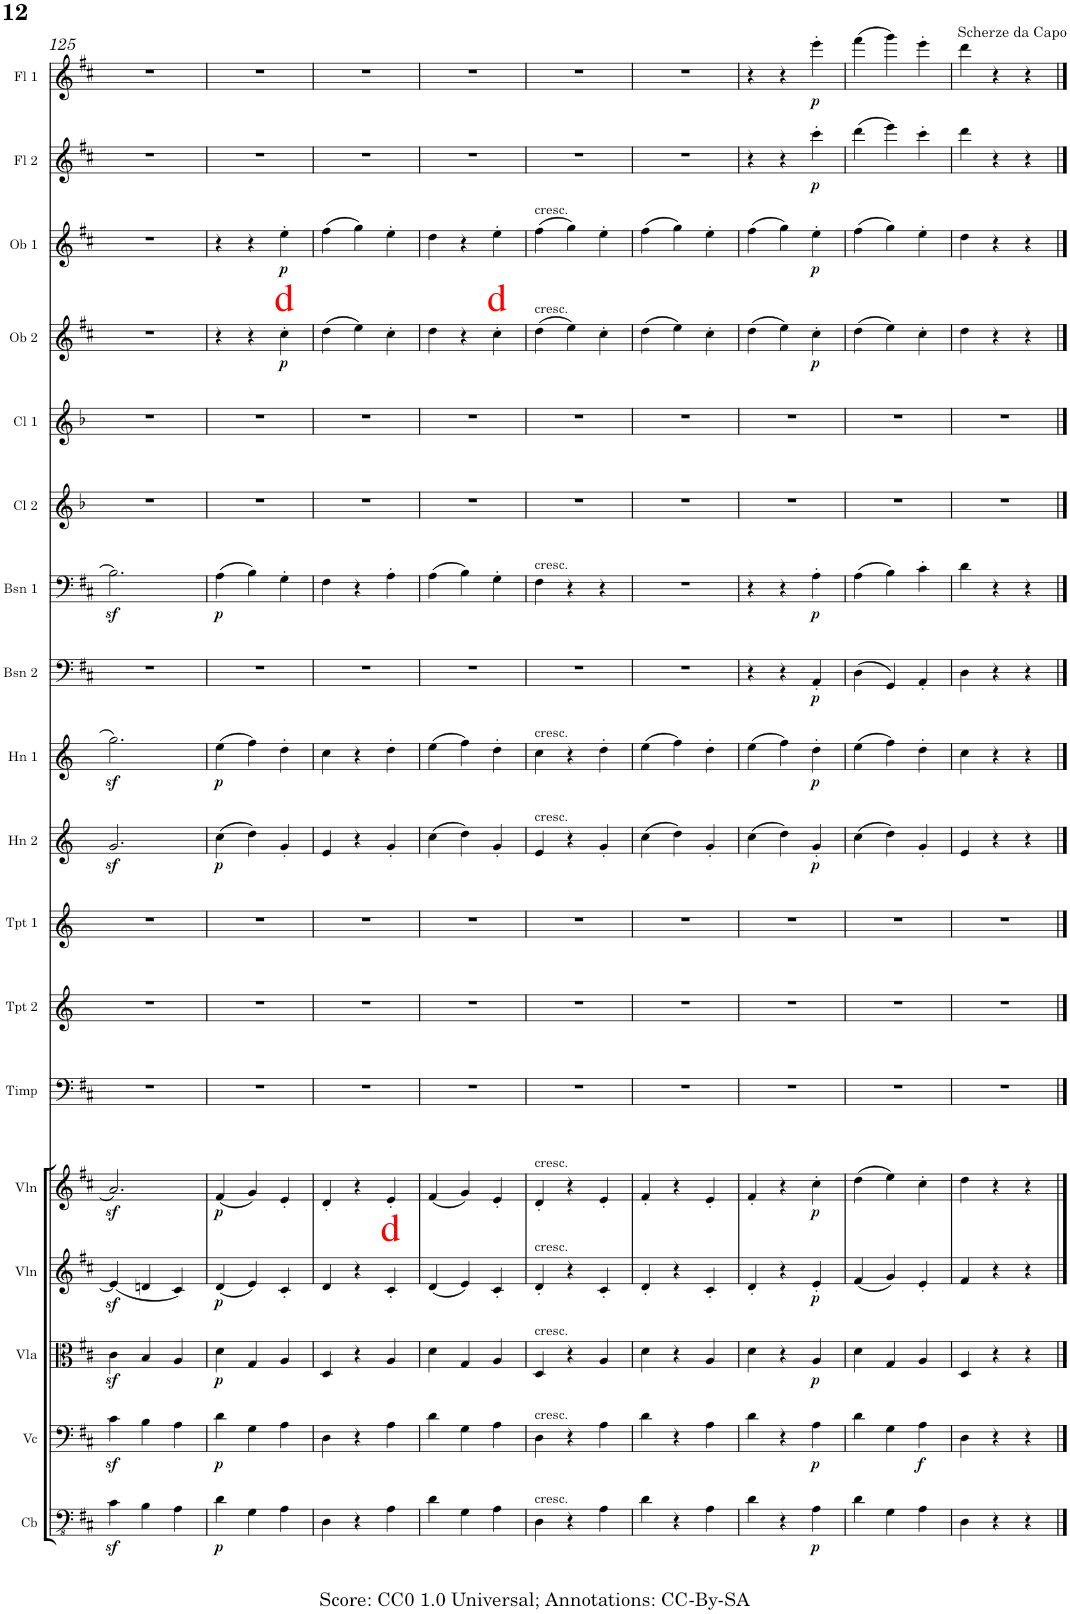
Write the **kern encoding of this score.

**kern	**dynam	**kern	**dynam	**kern	**dynam	**kern	**dynam	**kern	**text	**dynam	**kern	**kern	**kern	**kern	**dynam	**kern	**dynam	**kern	**dynam	**kern	**dynam	**kern	**kern	**kern	**dynam	**kern	**text	**dynam	**kern	**dynam	**kern	**dynam
*part18	*part18	*part17	*part17	*part16	*part16	*part15	*part15	*part14	*part14	*part14	*part13	*part12	*part11	*part10	*part10	*part9	*part9	*part8	*part8	*part7	*part7	*part6	*part5	*part4	*part4	*part3	*part3	*part3	*part2	*part2	*part1	*part1
*staff18	*staff18	*staff17	*staff17	*staff16	*staff16	*staff15	*staff15	*staff14	*staff14	*staff14	*staff13	*staff12	*staff11	*staff10	*staff10	*staff9	*staff9	*staff8	*staff8	*staff7	*staff7	*staff6	*staff5	*staff4	*staff4	*staff3	*staff3	*staff3	*staff2	*staff2	*staff1	*staff1
*I"Contrabass	*	*I"Violoncello	*	*I"Viola	*	*I"Violin	*	*I"Violin	*	*	*I"Timpani	*I"D Trumpet 2	*I"D Trumpet 1	*I"D Horn 2	*	*I"D Horn 1	*	*I"Bassoon 2	*	*I"Bassoon 1	*	*I"A Clarinet 2	*I"A Clarinet 1	*I"Oboe 2	*	*I"Oboe 1	*	*	*I"Flute 2	*	*I"Flute 1	*
*I'Cb	*	*I'Vc	*	*I'Vla	*	*I'Vln	*	*I'Vln	*	*	*I'Timp	*I'Tpt 2	*I'Tpt 1	*I'Hn 2	*	*I'Hn 1	*	*I'Bsn 2	*	*I'Bsn 1	*	*I'Cl 2	*I'Cl 1	*I'Ob 2	*	*I'Ob 1	*	*	*I'Fl 2	*	*I'Fl 1	*
!!LO:PB:g=z
*clefFv4	*	*clefF4	*	*clefC3	*	*clefG2	*	*clefG2	*	*	*clefF4	*clefG2	*clefG2	*clefG2	*	*clefG2	*	*clefF4	*	*clefF4	*	*clefG2	*clefG2	*clefG2	*	*clefG2	*	*	*clefG2	*	*clefG2	*
*	*	*	*	*	*	*	*	*	*	*	*	*Trd-1c-2	*Trd-1c-2	*Trd6c10	*	*Trd6c10	*	*	*	*	*	*Trd2c3	*Trd2c3	*	*	*	*	*	*	*	*	*
*k[f#c#]	*	*k[f#c#]	*	*k[f#c#]	*	*k[f#c#]	*	*k[f#c#]	*	*	*k[f#c#]	*k[]	*k[]	*k[]	*	*k[]	*	*k[f#c#]	*	*k[f#c#]	*	*k[b-]	*k[b-]	*k[f#c#]	*	*k[f#c#]	*	*	*k[f#c#]	*	*k[f#c#]	*
*M3/4	*	*M3/4	*	*M3/4	*	*M3/4	*	*M3/4	*	*	*M3/4	*M3/4	*M3/4	*M3/4	*	*M3/4	*	*M3/4	*	*M3/4	*	*M3/4	*M3/4	*M3/4	*	*M3/4	*	*	*M3/4	*	*M3/4	*
=125	=125	=125	=125	=125	=125	=125	=125	=125	=125	=125	=125	=125	=125	=125	=125	=125	=125	=125	=125	=125	=125	=125	=125	=125	=125	=125	=125	=125	=125	=125	=125	=125
4C#z<\	.	4c#z<\	.	4c#z<\	.	(4ez</]	.	2.az</	.	.	2.r	2.r	2.r	2.gz</	.	2.ggz<\	.	2.r	.	2.Bz<\]	.	2.r	2.r	2.r	.	2.r	.	.	2.r	.	2.r	.
4BB\	.	4B\	.	4B/	.	4dn/	.	.	.	.	.	.	.	.	.	.	.	.	.	.	.	.	.	.	.	.	.	.	.	.	.	.
4AA\	.	4A\	.	4A/	.	4c#/)	.	.	.	.	.	.	.	.	.	.	.	.	.	.	.	.	.	.	.	.	.	.	.	.	.	.
=126	=126	=126	=126	=126	=126	=126	=126	=126	=126	=126	=126	=126	=126	=126	=126	=126	=126	=126	=126	=126	=126	=126	=126	=126	=126	=126	=126	=126	=126	=126	=126	=126
!	!LO:DY:b	!	!LO:DY:b	!	!LO:DY:b	!	!LO:DY:b	!	!	!LO:DY:b	!	!	!	!	!LO:DY:b	!	!LO:DY:b	!	!	!	!LO:DY:b	!	!	!	!	!	!	!	!	!	!	!
4D\	p	4d\	p	4d\	p	(4d/	p	(4f#/	.	p	2.r	2.r	2.r	(4cc\	p	(4ee\	p	2.r	.	(4A\	p	2.r	2.r	4r	.	4r	.	.	2.r	.	2.r	.
4GG\	.	4G\	.	4G/	.	4e/)	.	4g/)	.	.	.	.	.	4dd\)	.	4ff\)	.	.	.	4B\)	.	.	.	4r	.	4r	.	.	.	.	.	.
!	!	!	!	!	!	!	!	!	!	!	!	!	!	!	!	!	!	!	!	!	!	!	!	!	!LO:DY:b	!	!LO:LY:b:color=#FF0000	!LO:DY:b	!	!	!	!
4AA\	.	4A\	.	4A/	.	4c#'/	.	4e'/	.	.	.	.	.	4g'/	.	4dd'\	.	.	.	4G'\	.	.	.	4cc#'\	p	4ee'\	d	p	.	.	.	.
=127	=127	=127	=127	=127	=127	=127	=127	=127	=127	=127	=127	=127	=127	=127	=127	=127	=127	=127	=127	=127	=127	=127	=127	=127	=127	=127	=127	=127	=127	=127	=127	=127
4DD\	.	4D\	.	4D/	.	4d/	.	4d'/	.	.	2.r	2.r	2.r	4e/	.	4cc\	.	2.r	.	4F#\	.	2.r	2.r	(4dd\	.	(4ff#\	.	.	2.r	.	2.r	.
4r	.	4r	.	4r	.	4r	.	4r	.	.	.	.	.	4r	.	4r	.	.	.	4r	.	.	.	4ee\)	.	4gg\)	.	.	.	.	.	.
!	!	!	!	!	!	!	!	!	!LO:LY:b:color=#FF0000	!	!	!	!	!	!	!	!	!	!	!	!	!	!	!	!	!	!	!	!	!	!	!
4AA\	.	4A\	.	4A/	.	4c#'/	.	4e'/	d	.	.	.	.	4g'/	.	4dd'\	.	.	.	4A'\	.	.	.	4cc#'\	.	4ee'\	.	.	.	.	.	.
=128	=128	=128	=128	=128	=128	=128	=128	=128	=128	=128	=128	=128	=128	=128	=128	=128	=128	=128	=128	=128	=128	=128	=128	=128	=128	=128	=128	=128	=128	=128	=128	=128
4D\	.	4d\	.	4d\	.	(4d/	.	(4f#/	.	.	2.r	2.r	2.r	(4cc\	.	(4ee\	.	2.r	.	(4A\	.	2.r	2.r	4dd\	.	4dd\	.	.	2.r	.	2.r	.
4GG\	.	4G\	.	4G/	.	4e/)	.	4g/)	.	.	.	.	.	4dd\)	.	4ff\)	.	.	.	4B\)	.	.	.	4r	.	4r	.	.	.	.	.	.
!	!	!	!	!	!	!	!	!	!	!	!	!	!	!	!	!	!	!	!	!	!	!	!	!	!	!	!LO:LY:b:color=#FF0000	!	!	!	!	!
4AA\	.	4A\	.	4A/	.	4c#'/	.	4e'/	.	.	.	.	.	4g'/	.	4dd'\	.	.	.	4G'\	.	.	.	4cc#'\	.	4ee'\	d	.	.	.	.	.
=129	=129	=129	=129	=129	=129	=129	=129	=129	=129	=129	=129	=129	=129	=129	=129	=129	=129	=129	=129	=129	=129	=129	=129	=129	=129	=129	=129	=129	=129	=129	=129	=129
!	!	!	!	!	!	!	!	!	!	!	!	!	!	!	!	!	!	!	!	!	!	!	!	!	!	!LO:TX:a:t=cresc.	!	!	!	!	!	!
!	!	!	!	!	!	!	!	!	!	!	!	!	!	!	!	!	!	!	!	!	!	!	!	!LO:TX:a:t=cresc.	!	!	!	!	!	!	!	!
!	!	!	!	!	!	!	!	!	!	!	!	!	!	!	!	!	!	!	!	!LO:TX:a:t=cresc.	!	!	!	!	!	!	!	!	!	!	!	!
!	!	!	!	!	!	!	!	!	!	!	!	!	!	!	!	!LO:TX:a:t=cresc.	!	!	!	!	!	!	!	!	!	!	!	!	!	!	!	!
!	!	!	!	!	!	!	!	!	!	!	!	!	!	!LO:TX:a:t=cresc.	!	!	!	!	!	!	!	!	!	!	!	!	!	!	!	!	!	!
!	!	!	!	!	!	!	!	!LO:TX:a:t=cresc.	!	!	!	!	!	!	!	!	!	!	!	!	!	!	!	!	!	!	!	!	!	!	!	!
!	!	!	!	!	!	!LO:TX:a:t=cresc.	!	!	!	!	!	!	!	!	!	!	!	!	!	!	!	!	!	!	!	!	!	!	!	!	!	!
!	!	!	!	!LO:TX:a:t=cresc.	!	!	!	!	!	!	!	!	!	!	!	!	!	!	!	!	!	!	!	!	!	!	!	!	!	!	!	!
!	!	!LO:TX:a:t=cresc.	!	!	!	!	!	!	!	!	!	!	!	!	!	!	!	!	!	!	!	!	!	!	!	!	!	!	!	!	!	!
!LO:TX:a:t=cresc.	!	!	!	!	!	!	!	!	!	!	!	!	!	!	!	!	!	!	!	!	!	!	!	!	!	!	!	!	!	!	!	!
4DD\	.	4D\	.	4D/	.	4d'/	.	4d'/	.	.	2.r	2.r	2.r	4e/	.	4cc\	.	2.r	.	4F#\	.	2.r	2.r	(4dd\	.	(4ff#\	.	.	2.r	.	2.r	.
4r	.	4r	.	4r	.	4r	.	4r	.	.	.	.	.	4r	.	4r	.	.	.	4r	.	.	.	4ee\)	.	4gg\)	.	.	.	.	.	.
4AA\	.	4A\	.	4A/	.	4c#'/	.	4e'/	.	.	.	.	.	4g'/	.	4dd'\	.	.	.	4r	.	.	.	4cc#'\	.	4ee'\	.	.	.	.	.	.
=130	=130	=130	=130	=130	=130	=130	=130	=130	=130	=130	=130	=130	=130	=130	=130	=130	=130	=130	=130	=130	=130	=130	=130	=130	=130	=130	=130	=130	=130	=130	=130	=130
4D\	.	4d\	.	4d\	.	4d'/	.	4f#'/	.	.	2.r	2.r	2.r	(4cc\	.	(4ee\	.	2.r	.	2.r	.	2.r	2.r	(4dd\	.	(4ff#\	.	.	2.r	.	2.r	.
4r	.	4r	.	4r	.	4r	.	4r	.	.	.	.	.	4dd\)	.	4ff\)	.	.	.	.	.	.	.	4ee\)	.	4gg\)	.	.	.	.	.	.
4AA\	.	4A\	.	4A/	.	4c#'/	.	4e'/	.	.	.	.	.	4g'/	.	4dd'\	.	.	.	.	.	.	.	4cc#'\	.	4ee'\	.	.	.	.	.	.
=131	=131	=131	=131	=131	=131	=131	=131	=131	=131	=131	=131	=131	=131	=131	=131	=131	=131	=131	=131	=131	=131	=131	=131	=131	=131	=131	=131	=131	=131	=131	=131	=131
4D\	.	4d\	.	4d\	.	4d'/	.	4f#'/	.	.	2.r	2.r	2.r	(4cc\	.	(4ee\	.	4r	.	4r	.	2.r	2.r	(4dd\	.	(4ff#\	.	.	4r	.	4r	.
4r	.	4r	.	4r	.	4r	.	4r	.	.	.	.	.	4dd\)	.	4ff\)	.	4r	.	4r	.	.	.	4ee\)	.	4gg\)	.	.	4r	.	4r	.
!	!LO:DY:b	!	!LO:DY:b	!	!LO:DY:b	!	!LO:DY:b	!	!	!LO:DY:b	!	!	!	!	!LO:DY:b	!	!LO:DY:b	!	!LO:DY:b	!	!LO:DY:b	!	!	!	!LO:DY:b	!	!	!LO:DY:b	!	!LO:DY:b	!	!LO:DY:b
4AA\	p	4A\	p	4A/	p	4e'/	p	4cc#'\	.	p	.	.	.	4g'/	p	4dd'\	p	4AA'/	p	4A'\	p	.	.	4cc#'\	p	4ee'\	.	p	4ccc#'\	p	4eee'\	p
=132	=132	=132	=132	=132	=132	=132	=132	=132	=132	=132	=132	=132	=132	=132	=132	=132	=132	=132	=132	=132	=132	=132	=132	=132	=132	=132	=132	=132	=132	=132	=132	=132
4D\	.	4d\	.	4d\	.	(4f#/	.	(4dd\	.	.	2.r	2.r	2.r	(4cc\	.	(4ee\	.	(4D\	.	(4A\	.	2.r	2.r	(4dd\	.	(4ff#\	.	.	(4ddd\	.	(4fff#\	.
4GG\	.	4G\	.	4G/	.	4g/)	.	4ee\)	.	.	.	.	.	4dd\)	.	4ff\)	.	4GG/)	.	4B\)	.	.	.	4ee\)	.	4gg\)	.	.	4eee\)	.	4ggg\)	.
!	!	!	!LO:DY:b	!	!	!	!	!	!	!	!	!	!	!	!	!	!	!	!	!	!	!	!	!	!	!	!	!	!	!	!	!
4AA\	.	4A\	f	4A/	.	4e'/	.	4cc#'\	.	.	.	.	.	4g'/	.	4dd'\	.	4AA'/	.	4c#'\	.	.	.	4cc#'\	.	4ee'\	.	.	4ccc#'\	.	4eee'\	.
=133	=133	=133	=133	=133	=133	=133	=133	=133	=133	=133	=133	=133	=133	=133	=133	=133	=133	=133	=133	=133	=133	=133	=133	=133	=133	=133	=133	=133	=133	=133	=133	=133
4DD\	.	4D\	.	4D/	.	4f#/	.	4dd\	.	.	2.r	2.r	2.r	4e/	.	4cc\	.	4D\	.	4d\	.	2.r	2.r	4dd\	.	4dd\	.	.	4ddd\	.	4ddd\	.
4r	.	4r	.	4r	.	4r	.	4r	.	.	.	.	.	4r	.	4r	.	4r	.	4r	.	.	.	4r	.	4r	.	.	4r	.	4r	.
4r	.	4r	.	4r	.	4r	.	4r	.	.	.	.	.	4r	.	4r	.	4r	.	4r	.	.	.	4r	.	4r	.	.	4r	.	4r	.
!	!	!	!	!	!	!	!	!	!	!	!	!	!	!	!	!	!	!	!	!	!	!	!	!	!	!	!	!	!	!	!LO:TX:a:t=Scherze da Capo	!
==	==	==	==	==	==	==	==	==	==	==	==	==	==	==	==	==	==	==	==	==	==	==	==	==	==	==	==	==	==	==	==	==
*-	*-	*-	*-	*-	*-	*-	*-	*-	*-	*-	*-	*-	*-	*-	*-	*-	*-	*-	*-	*-	*-	*-	*-	*-	*-	*-	*-	*-	*-	*-	*-	*-
